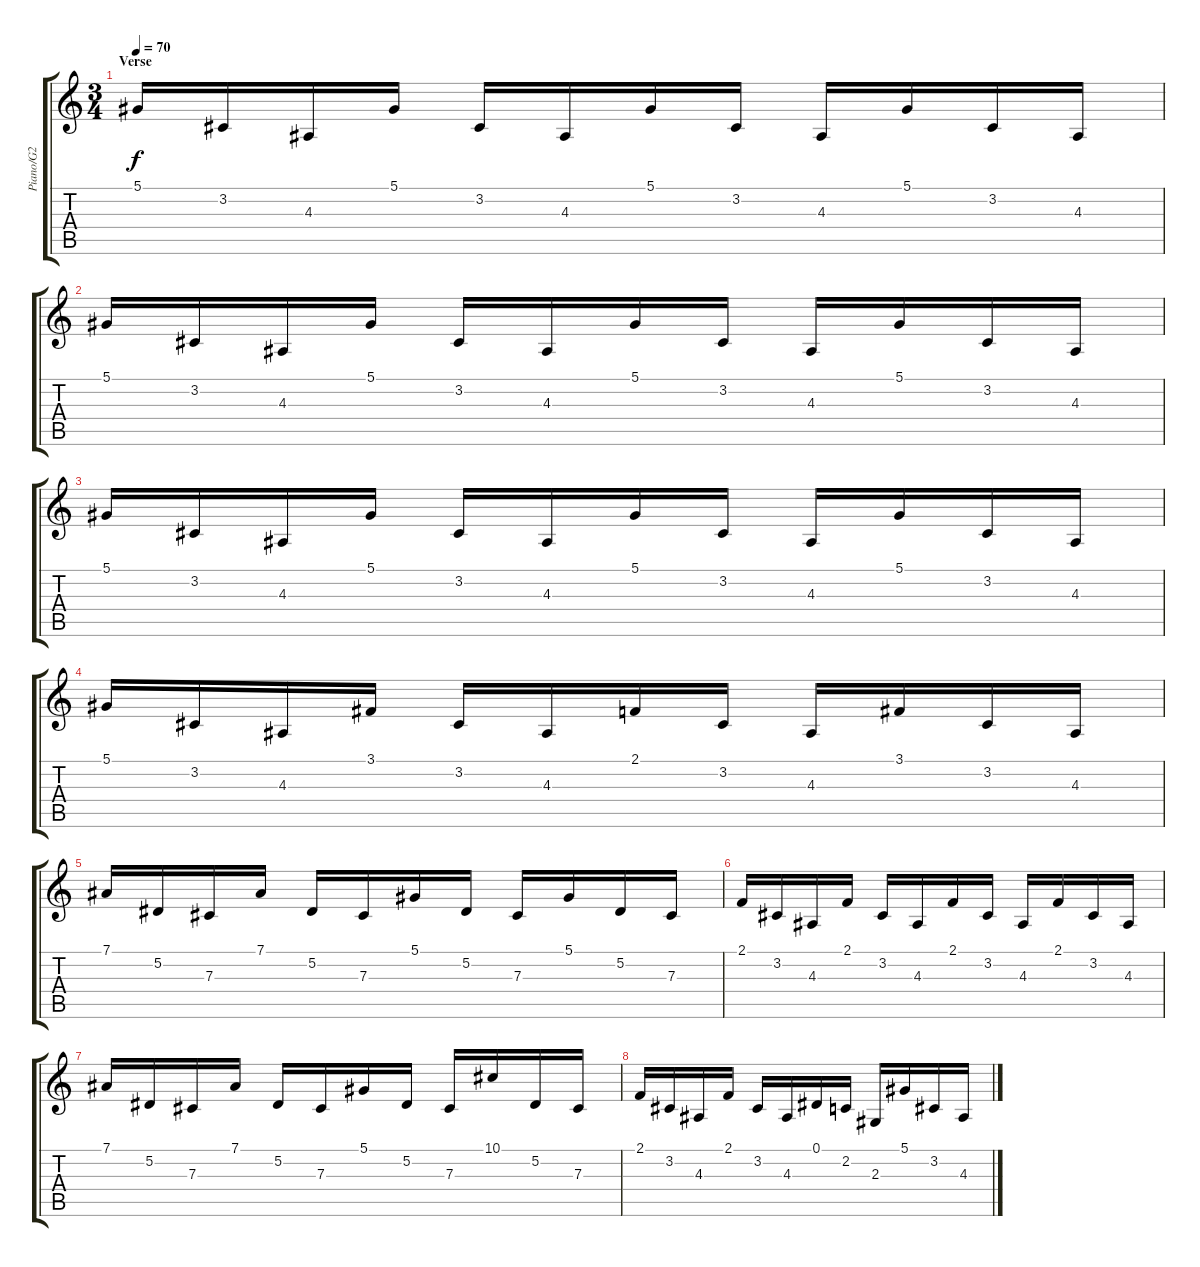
\track ("Piano/G2" "Piano/G2") {instrument brightacousticpiano}
\staff {score tabs}
\tuning (Eb4 Bb3 Gb3 Db3 Ab2 Eb2) {hide}
\ts (3 4)
\section ("" "Verse")
\tempo 70
\clef g2
\ks c
5.1.16{dy f} 3.2.16 4.3.16 5.1.16 3.2.16 4.3.16 5.1.16 3.2.16 4.3.16 5.1.16 3.2.16 4.3.16 |
5.1.16 3.2.16 4.3.16 5.1.16 3.2.16 4.3.16 5.1.16 3.2.16 4.3.16 5.1.16 3.2.16 4.3.16 |
5.1.16 3.2.16 4.3.16 5.1.16 3.2.16 4.3.16 5.1.16 3.2.16 4.3.16 5.1.16 3.2.16 4.3.16 |
5.1.16 3.2.16 4.3.16 3.1.16 3.2.16 4.3.16 2.1.16 3.2.16 4.3.16 3.1.16 3.2.16 4.3.16 |
7.1.16 5.2.16 7.3.16 7.1.16 5.2.16 7.3.16 5.1.16 5.2.16 7.3.16 5.1.16 5.2.16 7.3.16 |
2.1.16 3.2.16 4.3.16 2.1.16 3.2.16 4.3.16 2.1.16 3.2.16 4.3.16 2.1.16 3.2.16 4.3.16 |
7.1.16 5.2.16 7.3.16 7.1.16 5.2.16 7.3.16 5.1.16 5.2.16 7.3.16 10.1.16 5.2.16 7.3.16 |
2.1.16 3.2.16 4.3.16 2.1.16 3.2.16 4.3.16 0.1.16 2.2.16 2.3.16 5.1.16 3.2.16 4.3.16
